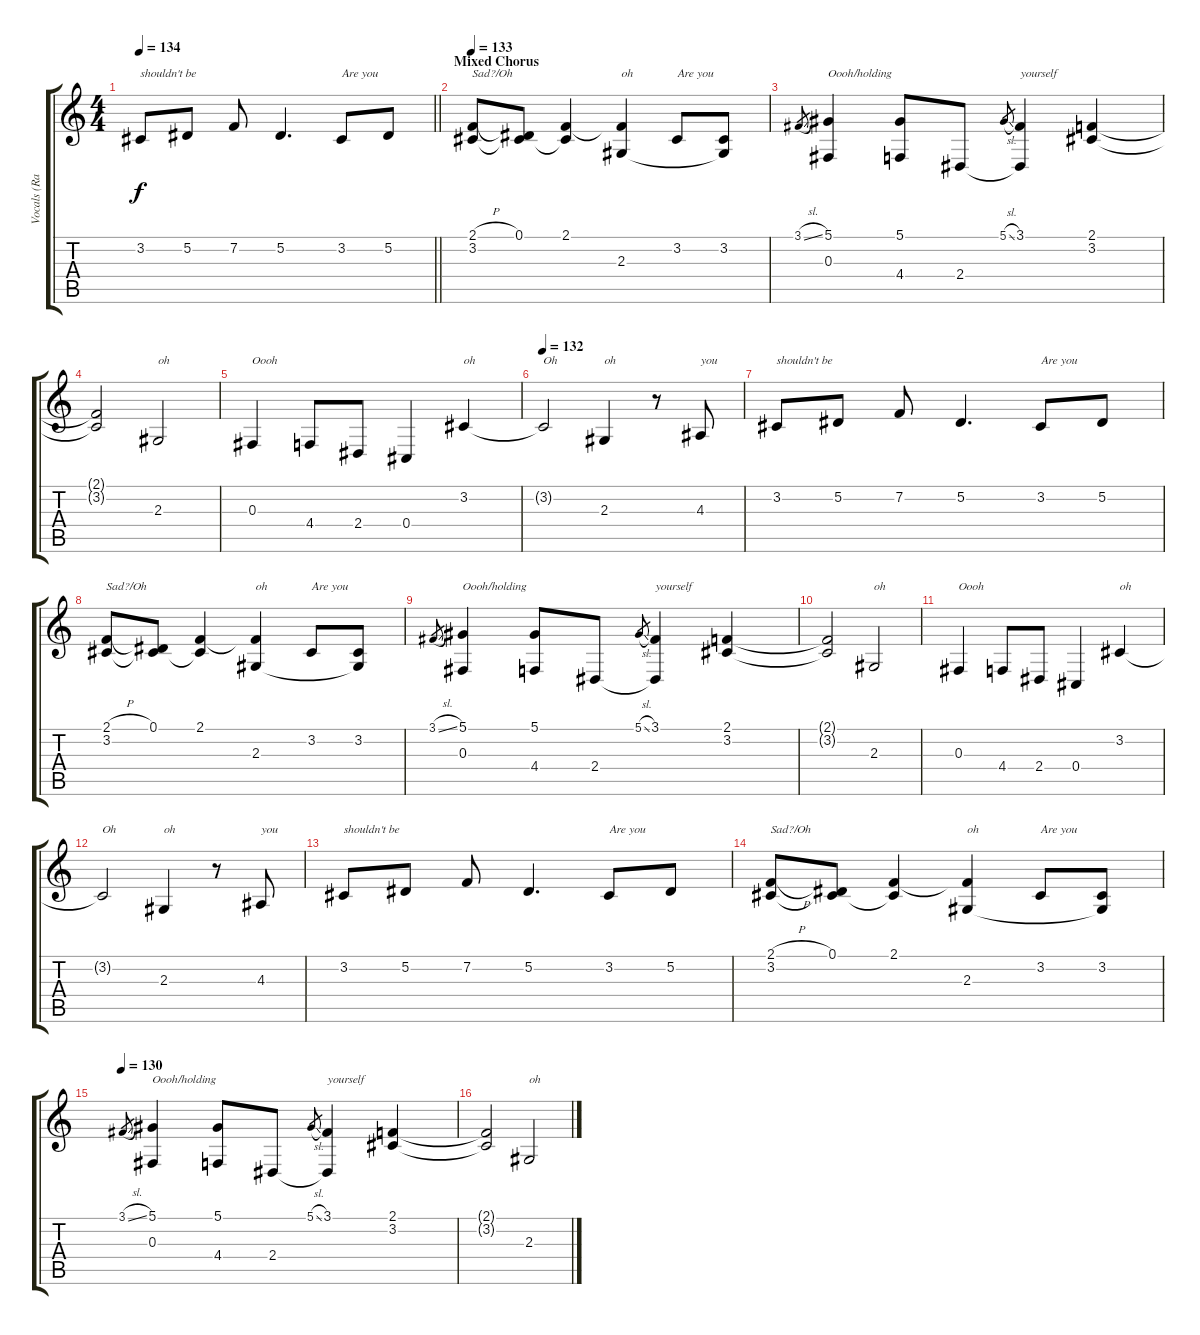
\track ("Vocals (Raine Maida)" "Vocals (Ra") {instrument acousticgrandpiano bank 1}
\staff {score tabs}
\tuning (Eb4 Bb3 Gb3 Db3 Ab2 Db2) {hide}
\ts (4 4)
\tempo 134
\clef g2
\barLineRight lightlight
\ks c
3.2.8{txt "shouldn't be" dy f} 5.2.8 7.2.8 5.2.4{d} 3.2.8{txt "Are you"} 5.2.8 |
\section ("" "Mixed Chorus")
\tempo 133
(2.1{h} 3.2).8{txt "Sad?/Oh"} (0.1 3.2{t}).8 (2.1 3.2{t}).4 (2.1{t} 2.3).4{txt "oh"} 3.2.8{txt "Are you"} (3.2 2.3{t}).8 |
3.1{sl}.8{gr} (5.1 0.3).4{txt "Oooh/holding"} (5.1 4.4).8 2.4.8 5.1{sl}.8{gr} (3.1 2.4{t}).4{txt "yourself"} (2.1 3.2).4 |
(2.1{t} 3.2{t}).2 2.3.2{txt "oh"} |
0.3.4{txt "Oooh"} 4.4.8 2.4.8 0.4.4 3.2.4{txt "oh"} |
\tempo 132
3.2{t}.2{txt "Oh"} 2.3.4{txt "oh"} r.8 4.3.8{txt "you"} |
3.2.8{txt "shouldn't be"} 5.2.8 7.2.8 5.2.4{d} 3.2.8{txt "Are you"} 5.2.8 |
(2.1{h} 3.2).8{txt "Sad?/Oh"} (0.1 3.2{t}).8 (2.1 3.2{t}).4 (2.1{t} 2.3).4{txt "oh"} 3.2.8{txt "Are you"} (3.2 2.3{t}).8 |
3.1{sl}.8{gr} (5.1 0.3).4{txt "Oooh/holding"} (5.1 4.4).8 2.4.8 5.1{sl}.8{gr} (3.1 2.4{t}).4{txt "yourself"} (2.1 3.2).4 |
(2.1{t} 3.2{t}).2 2.3.2{txt "oh"} |
0.3.4{txt "Oooh"} 4.4.8 2.4.8 0.4.4 3.2.4{txt "oh"} |
3.2{t}.2{txt "Oh"} 2.3.4{txt "oh"} r.8 4.3.8{txt "you"} |
3.2.8{txt "shouldn't be"} 5.2.8 7.2.8 5.2.4{d} 3.2.8{txt "Are you"} 5.2.8 |
(2.1{h} 3.2).8{txt "Sad?/Oh"} (0.1 3.2{t}).8 (2.1 3.2{t}).4 (2.1{t} 2.3).4{txt "oh"} 3.2.8{txt "Are you"} (3.2 2.3{t}).8 |
\tempo 130
3.1{sl}.8{gr} (5.1 0.3).4{txt "Oooh/holding"} (5.1 4.4).8 2.4.8 5.1{sl}.8{gr} (3.1 2.4{t}).4{txt "yourself"} (2.1 3.2).4 |
(2.1{t} 3.2{t}).2 2.3.2{txt "oh"}
